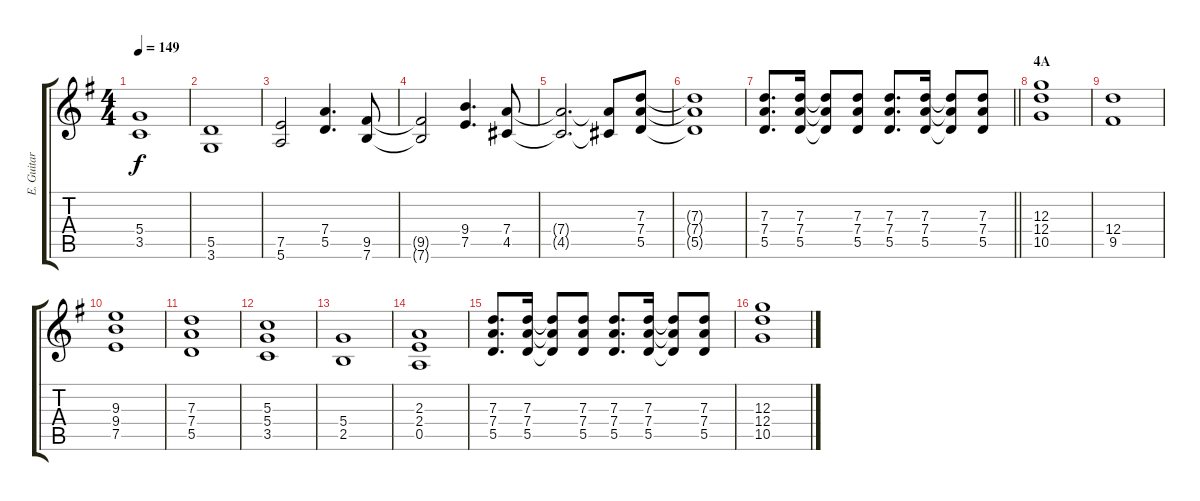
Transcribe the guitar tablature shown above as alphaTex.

\track ("E. Guitar II" "E. Guitar ") {instrument overdrivenguitar}
\staff {score tabs}
\tuning (E4 B3 G3 D3 A2 E2) {hide}
\ts (4 4)
\tempo 149
\clef g2
\ks g
(5.4 3.5).1{dy f} |
(5.5 3.6).1 |
(7.5 5.6).2 (7.4 5.5).4{d} (9.5 7.6).8 |
(9.5{t} 7.6{t}).2 (9.4 7.5).4{d} (7.4 4.5).8 |
(7.4{t} 4.5{t}).2{d} (7.4{t} 4.5{t}).8 (7.3 7.4 5.5).8 |
(7.3{t} 7.4{t} 5.5{t}).1 |
\barLineRight lightlight
(7.3 7.4 5.5).8{d} (7.3 7.4 5.5).16 (7.3{t} 7.4{t} 5.5{t}).8 (7.3 7.4 5.5).8 (7.3 7.4 5.5).8{d} (7.3 7.4 5.5).16 (7.3{t} 7.4{t} 5.5{t}).8 (7.3 7.4 5.5).8 |
\section ("" "4A")
(12.3 12.4 10.5).1 |
(12.4 9.5).1 |
(9.3 9.4 7.5).1 |
(7.3 7.4 5.5).1 |
(5.3 5.4 3.5).1 |
(5.4 2.5).1 |
(2.3 2.4 0.5).1 |
(7.3 7.4 5.5).8{d} (7.3 7.4 5.5).16 (7.3{t} 7.4{t} 5.5{t}).8 (7.3 7.4 5.5).8 (7.3 7.4 5.5).8{d} (7.3 7.4 5.5).16 (7.3{t} 7.4{t} 5.5{t}).8 (7.3 7.4 5.5).8 |
(12.3 12.4 10.5).1
